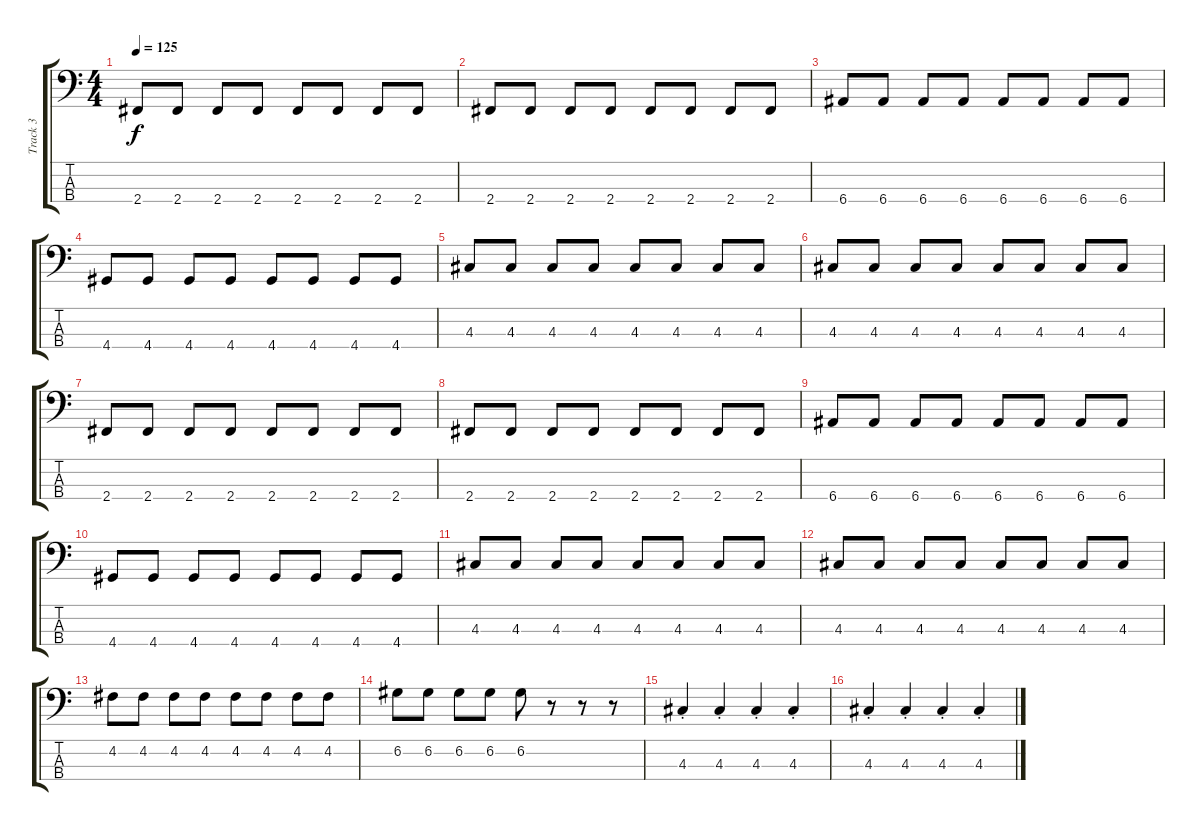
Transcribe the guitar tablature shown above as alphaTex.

\track ("Track 3" "Track 3") {instrument electricbassfinger}
\staff {score tabs}
\tuning (G2 D2 A1 E1) {hide}
\ts (4 4)
\tempo 125
\clef f4
\ks c
2.4.8{dy f} 2.4.8 2.4.8 2.4.8 2.4.8 2.4.8 2.4.8 2.4.8 |
2.4.8 2.4.8 2.4.8 2.4.8 2.4.8 2.4.8 2.4.8 2.4.8 |
6.4.8 6.4.8 6.4.8 6.4.8 6.4.8 6.4.8 6.4.8 6.4.8 |
4.4.8 4.4.8 4.4.8 4.4.8 4.4.8 4.4.8 4.4.8 4.4.8 |
4.3.8 4.3.8 4.3.8 4.3.8 4.3.8 4.3.8 4.3.8 4.3.8 |
4.3.8 4.3.8 4.3.8 4.3.8 4.3.8 4.3.8 4.3.8 4.3.8 |
2.4.8 2.4.8 2.4.8 2.4.8 2.4.8 2.4.8 2.4.8 2.4.8 |
2.4.8 2.4.8 2.4.8 2.4.8 2.4.8 2.4.8 2.4.8 2.4.8 |
6.4.8 6.4.8 6.4.8 6.4.8 6.4.8 6.4.8 6.4.8 6.4.8 |
4.4.8 4.4.8 4.4.8 4.4.8 4.4.8 4.4.8 4.4.8 4.4.8 |
4.3.8 4.3.8 4.3.8 4.3.8 4.3.8 4.3.8 4.3.8 4.3.8 |
4.3.8 4.3.8 4.3.8 4.3.8 4.3.8 4.3.8 4.3.8 4.3.8 |
4.2.8 4.2.8 4.2.8 4.2.8 4.2.8 4.2.8 4.2.8 4.2.8 |
6.2.8 6.2.8 6.2.8 6.2.8 6.2.8 r.8 r.8 r.8 |
4.3{st}.4 4.3{st}.4 4.3{st}.4 4.3{st}.4 |
4.3{st}.4 4.3{st}.4 4.3{st}.4 4.3{st}.4
